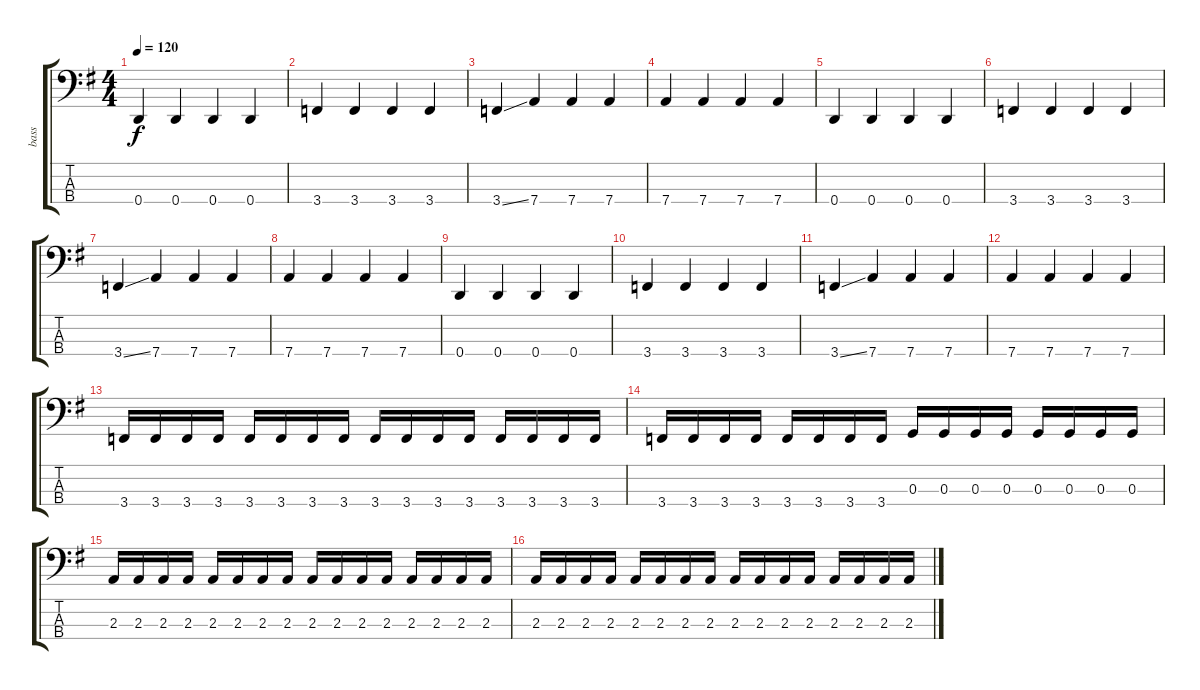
\track ("bass" "bass") {instrument electricbasspick}
\staff {score tabs}
\tuning (F2 C2 G1 D1) {hide}
\ts (4 4)
\tempo 120
\clef f4
\ks eminor
0.4.4{dy f} 0.4.4 0.4.4 0.4.4 |
3.4.4 3.4.4 3.4.4 3.4.4 |
3.4{ss}.4 7.4.4 7.4.4 7.4.4 |
7.4.4 7.4.4 7.4.4 7.4.4 |
0.4.4 0.4.4 0.4.4 0.4.4 |
3.4.4 3.4.4 3.4.4 3.4.4 |
3.4{ss}.4 7.4.4 7.4.4 7.4.4 |
7.4.4 7.4.4 7.4.4 7.4.4 |
0.4.4 0.4.4 0.4.4 0.4.4 |
3.4.4 3.4.4 3.4.4 3.4.4 |
3.4{ss}.4 7.4.4 7.4.4 7.4.4 |
7.4.4 7.4.4 7.4.4 7.4.4 |
3.4.16 3.4.16 3.4.16 3.4.16 3.4.16 3.4.16 3.4.16 3.4.16 3.4.16 3.4.16 3.4.16 3.4.16 3.4.16 3.4.16 3.4.16 3.4.16 |
3.4.16 3.4.16 3.4.16 3.4.16 3.4.16 3.4.16 3.4.16 3.4.16 0.3.16 0.3.16 0.3.16 0.3.16 0.3.16 0.3.16 0.3.16 0.3.16 |
2.3.16 2.3.16 2.3.16 2.3.16 2.3.16 2.3.16 2.3.16 2.3.16 2.3.16 2.3.16 2.3.16 2.3.16 2.3.16 2.3.16 2.3.16 2.3.16 |
2.3.16 2.3.16 2.3.16 2.3.16 2.3.16 2.3.16 2.3.16 2.3.16 2.3.16 2.3.16 2.3.16 2.3.16 2.3.16 2.3.16 2.3.16 2.3.16
